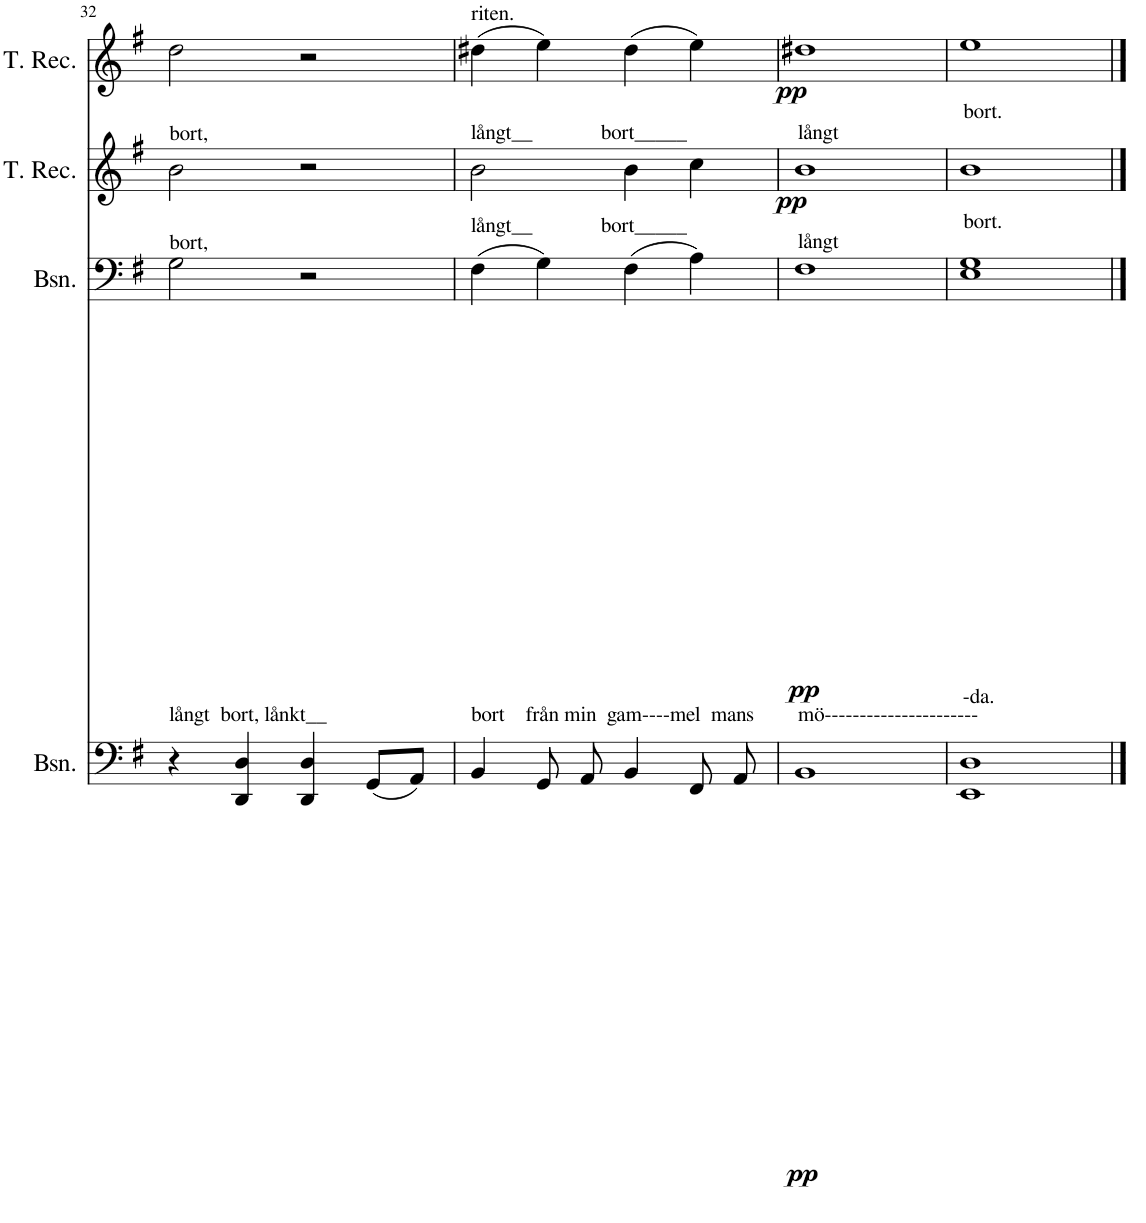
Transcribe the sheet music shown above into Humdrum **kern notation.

**kern	**dynam	**kern	**dynam	**kern	**dynam	**kern	**dynam
*part4	*part4	*part3	*part3	*part2	*part2	*part1	*part1
*staff4	*staff4	*staff3	*staff3	*staff2	*staff2	*staff1	*staff1
*I"Bassoon	*	*I"Bassoon	*	*I"Tenor Recorder	*	*I"Tenor Recorder	*
*I'Bsn.	*	*I'Bsn.	*	*I'T. Rec.	*	*I'T. Rec.	*
!!LO:PB:g=z
*clefF4	*	*clefF4	*	*clefG2	*	*clefG2	*
*k[f#]	*	*k[f#]	*	*k[f#]	*	*k[f#]	*
*M4/4	*	*M4/4	*	*M4/4	*	*M4/4	*
=32	=32	=32	=32	=32	=32	=32	=32
!	!	!	!	!LO:TX:a:t=bort,	!	!	!
!	!	!LO:TX:a:t=bort,	!	!	!	!	!
!LO:TX:a:t=långt  bort, lånkt__	!	!	!	!	!	!	!
4r	.	2G\	.	2b\	.	2dd\	.
4DD/ 4D/	.	.	.	.	.	.	.
4DD/ 4D/	.	2r	.	2r	.	2r	.
(8GG/L	.	.	.	.	.	.	.
8AA/J)	.	.	.	.	.	.	.
=33	=33	=33	=33	=33	=33	=33	=33
!	!	!	!	!	!	!LO:TX:a:t=riten.	!
!	!	!	!	!LO:TX:a:t=långt__             bort_____	!	!	!
!	!	!LO:TX:a:t=långt__             bort_____	!	!	!	!	!
!LO:TX:a:t=bort    från min  gam----mel  mans	!	!	!	!	!	!	!
4BB/	.	(4F#\	.	2b\	.	(4dd#X\	.
8GG/	.	4G\)	.	.	.	4ee\)	.
8AA/	.	.	.	.	.	.	.
4BB/	.	(4F#\	.	4b\	.	(4dd#\	.
8FF#/	.	4A\)	.	4cc\	.	4ee\)	.
8AA/	.	.	.	.	.	.	.
=34	=34	=34	=34	=34	=34	=34	=34
!	!	!	!	!LO:TX:a:t=långt	!	!	!
!	!	!LO:TX:a:t=långt	!	!	!	!	!
!LO:TX:a:t=mö----------------------	!	!	!	!	!	!	!
!	!LO:DY:b	!	!LO:DY:b	!	!LO:DY:b	!	!LO:DY:b
1BB	pp	1F#	pp	1b	pp	1dd#X	pp
=35	=35	=35	=35	=35	=35	=35	=35
!	!	!	!	!LO:TX:a:t=bort.	!	!	!
!	!	!LO:TX:a:t=bort.	!	!	!	!	!
!LO:TX:a:t=-da.	!	!	!	!	!	!	!
1EE 1D	.	1E 1G	.	1b	.	1ee	.
==	==	==	==	==	==	==	==
*-	*-	*-	*-	*-	*-	*-	*-
